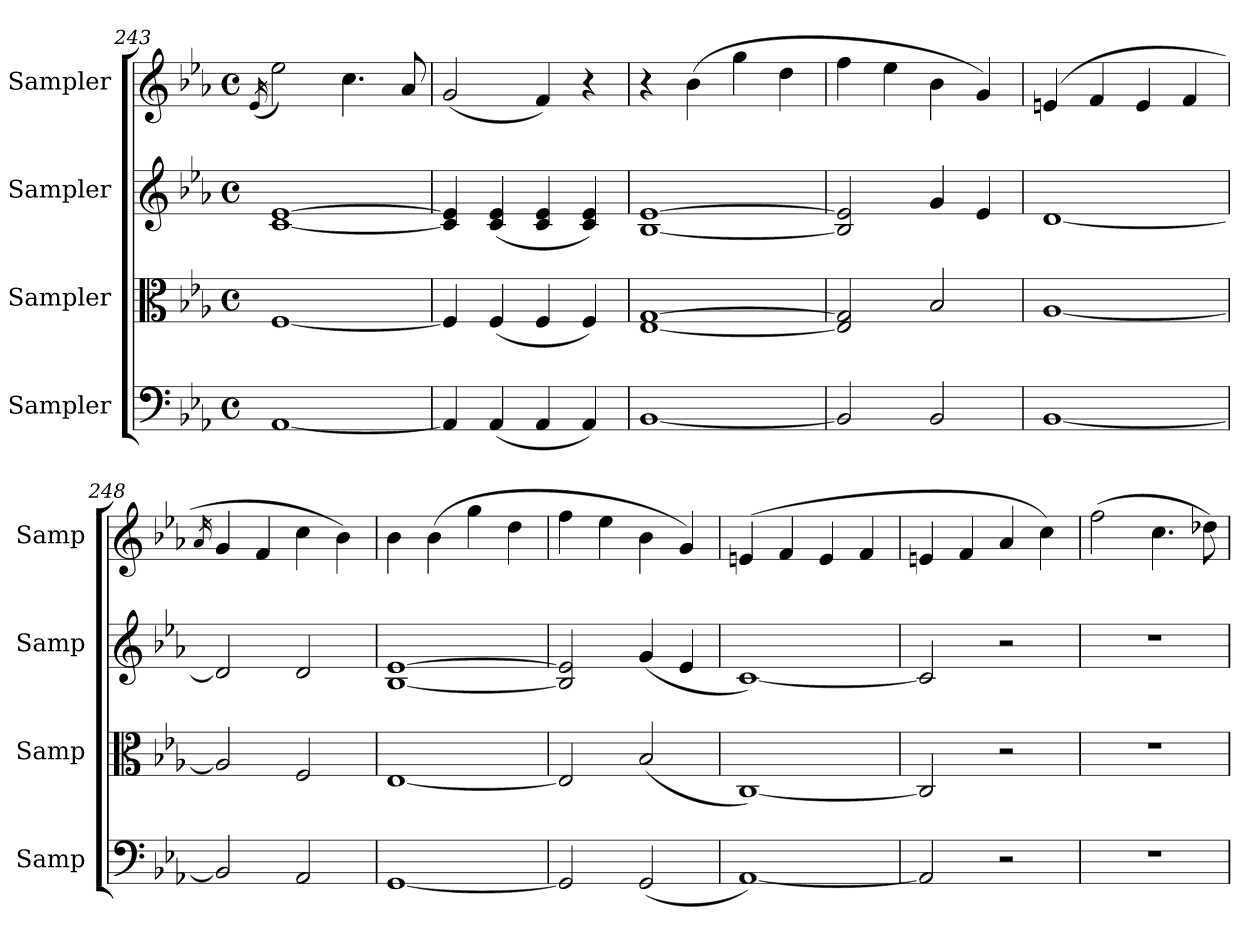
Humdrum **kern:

**kern	**kern	**kern	**kern
*part4	*part3	*part2	*part1
*staff4	*staff3	*staff2	*staff1
*I"Sampler	*I"Sampler	*I"Sampler	*I"Sampler
*I'Samp	*I'Samp	*I'Samp	*I'Samp
*clefF4	*clefC3	*clefG2	*clefG2
*k[b-e-a-]	*k[b-e-a-]	*k[b-e-a-]	*k[b-e-a-]
*M4/4	*M4/4	*M4/4	*M4/4
*met(c)	*met(c)	*met(c)	*met(c)
=243	=243	=243	=243
.	.	.	(16qe-/
[1AA-	[1F	[1c [1e-	2ee-\)
.	.	.	4.cc\
.	.	.	8a-/
=244	=244	=244	=244
4AA-/]	4F/]	4c/] 4e-/]	(2g/
(4AA-/	(4F/	(4c/ 4e-/	.
4AA-/	4F/	4c/ 4e-/	4f/)
4AA-/)	4F/)	4c/ 4e-/)	4r
=245	=245	=245	=245
[1BB-	[1E- [1G	[1B- [1e-	4r
.	.	.	(4b-\
.	.	.	4gg\
.	.	.	4dd\
=246	=246	=246	=246
2BB-/]	2E-/] 2G/]	2B-/] 2e-/]	4ff\
.	.	.	4ee-\
2BB-/	2B-/	4g/	4b-\
.	.	4e-/	4g/)
=247	=247	=247	=247
[1BB-	[1A-	[1d	(4en/
.	.	.	4f/
.	.	.	4e/
.	.	.	4f/
=248	=248	=248	=248
.	.	.	16qa-/
2BB-/]	2A-/]	2d/]	4g/
.	.	.	4f/
2AA-/	2F/	2d/	4cc\
.	.	.	4b-\)
=249	=249	=249	=249
[1GG	[1E-	[1B- [1e-	4b-\
.	.	.	(4b-\
.	.	.	4gg\
.	.	.	4dd\
=250	=250	=250	=250
2GG/]	2E-/]	2B-/] 2e-/]	4ff\
.	.	.	4ee-\
(2GG/	(2B-/	(4g/	4b-\
.	.	4e-/	4g/)
=251	=251	=251	=251
[1AA-)	[1C)	[1c)	(4en/
.	.	.	4f/
.	.	.	4e/
.	.	.	4f/
=252	=252	=252	=252
2AA-/]	2C/]	2c/]	4en/
.	.	.	4f/
2r	2r	2r	4a-/
.	.	.	4cc\)
!!LO:LB:g=z
=253	=253	=253	=253
1r	1r	1r	(2ff\
.	.	.	4.cc\
.	.	.	8dd-X\)
=	=	=	=
*-	*-	*-	*-
